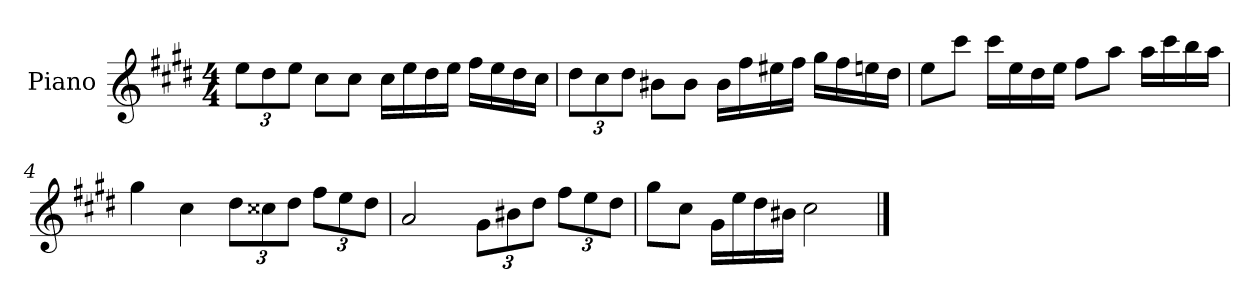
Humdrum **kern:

**kern
*part1
*staff1
*I"Piano
*I'Pno
*clefG2
*k[f#c#g#d#]
*M4/4
=1
12ee\L
12dd#\
12ee\J
8cc#\L
8cc#\J
16cc#\LL
16ee\
16dd#\
16ee\JJ
16ff#\LL
16ee\
16dd#\
16cc#\JJ
=2
12dd#\L
12cc#\
12dd#\J
8b#X\L
8b#\J
16b#\LL
16ff#\
16ee#X\
16ff#\JJ
16gg#\LL
16ff#\
16een\
16dd#\JJ
=3
8ee\L
8ccc#\J
16ccc#\LL
16ee\
16dd#\
16ee\JJ
8ff#\L
8aa\J
16aa\LL
16ccc#\
16bb\
16aa\JJ
=4
4gg#\
4cc#\
12dd#\L
12cc##X\
12dd#\J
12ff#\L
12ee\
12dd#\J
=5
2a/
12g#\L
12b#X\
12dd#\J
12ff#\L
12ee\
12dd#\J
=6
8gg#\L
8cc#\J
16g#\LL
16ee\
16dd#\
16b#X\JJ
2cc#\
==
*-
